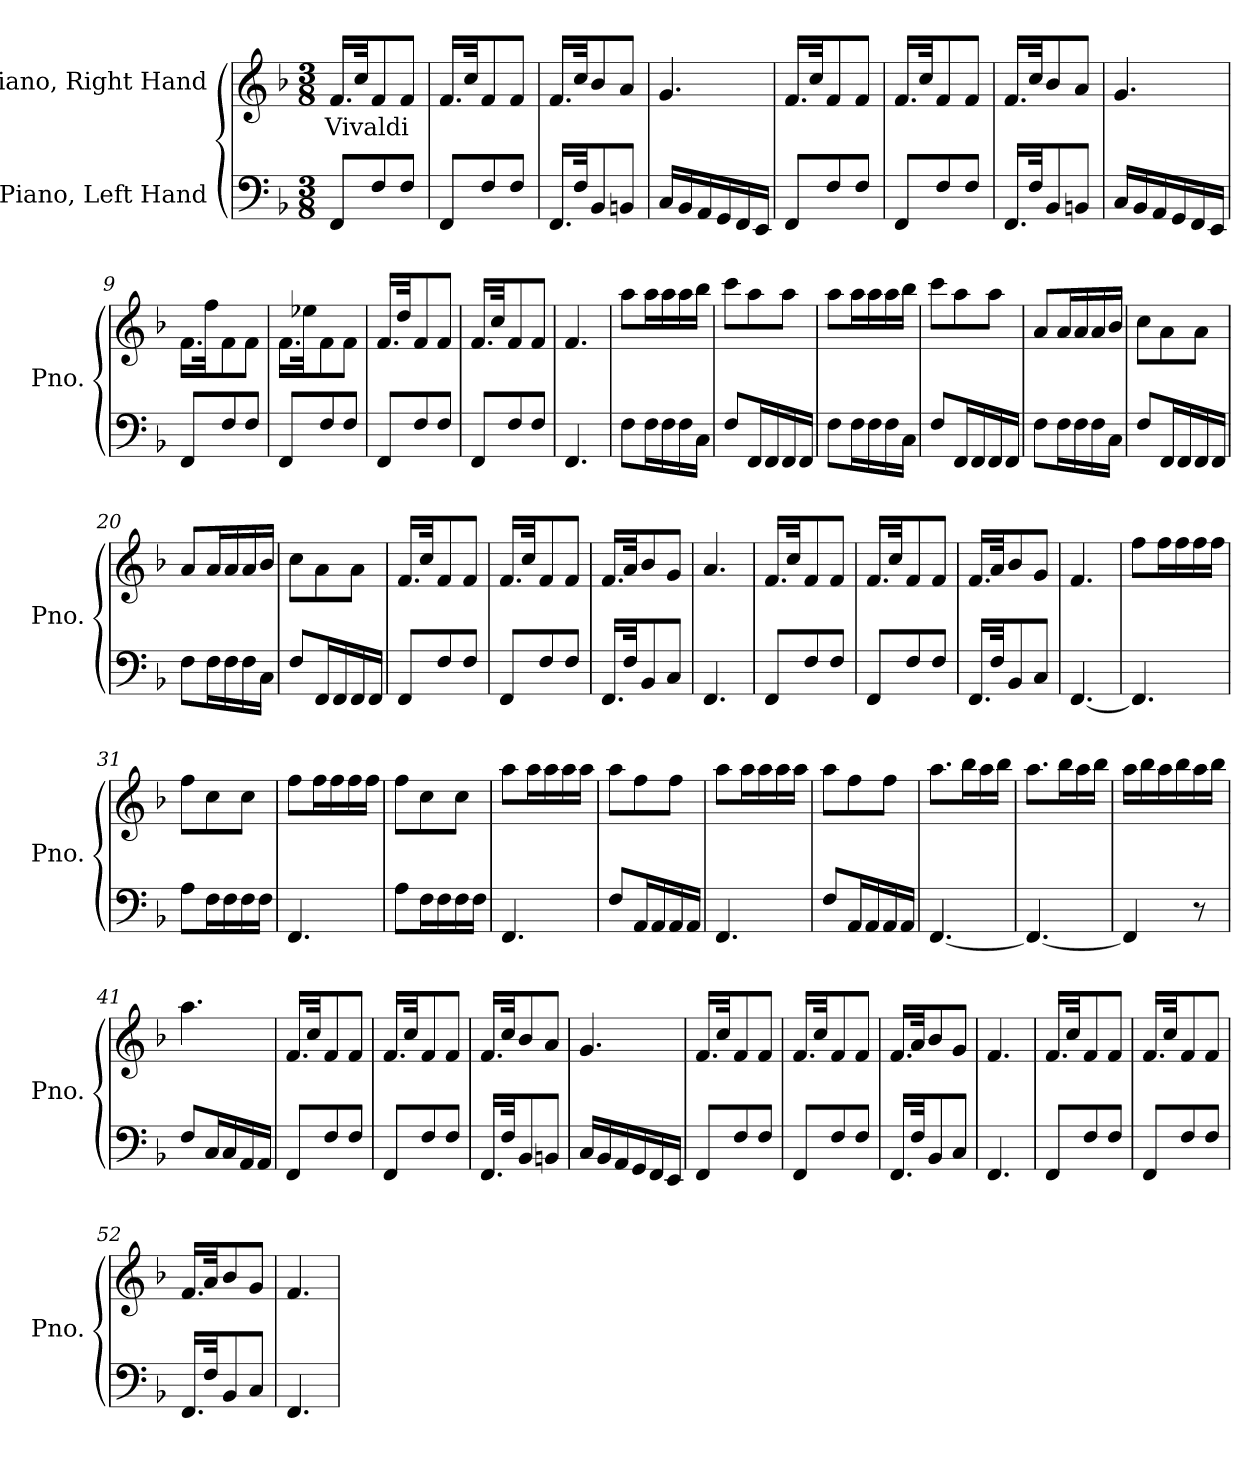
**kern	**kern	**text
*part2	*part1	*part1
*staff2	*staff1	*staff1
*I"Piano, Left Hand	*I"Piano, Right Hand	*
*I'Pno.	*I'Pno.	*
*clefF4	*clefG2	*
*k[b-]	*k[b-]	*
*M3/8	*M3/8	*
*MM58	*MM58	*
=1	=1	=1
!	!	!LO:LY:b
8FF/L	16.f/LL	Vivaldi
.	32cc/JK	.
8F/	8f/	.
8F/J	8f/J	.
=2	=2	=2
8FF/L	16.f/LL	.
.	32cc/JK	.
8F/	8f/	.
8F/J	8f/J	.
=3	=3	=3
16.FF/LL	16.f/LL	.
32F/JK	32cc/JK	.
8BB-/	8b-/	.
8BBn/J	8a/J	.
=4	=4	=4
16C/LL	4.g/	.
16BB-/	.	.
16AA/	.	.
16GG/	.	.
16FF/	.	.
16EE/JJ	.	.
=5	=5	=5
8FF/L	16.f/LL	.
.	32cc/JK	.
8F/	8f/	.
8F/J	8f/J	.
=6	=6	=6
8FF/L	16.f/LL	.
.	32cc/JK	.
8F/	8f/	.
8F/J	8f/J	.
!!LO:LB:g=z
=7	=7	=7
16.FF/LL	16.f/LL	.
32F/JK	32cc/JK	.
8BB-/	8b-/	.
8BBn/J	8a/J	.
=8	=8	=8
16C/LL	4.g/	.
16BB-/	.	.
16AA/	.	.
16GG/	.	.
16FF/	.	.
16EE/JJ	.	.
=9	=9	=9
8FF/L	16.f\LL	.
.	32ff\JK	.
8F/	8f\	.
8F/J	8f\J	.
=10	=10	=10
8FF/L	16.f\LL	.
.	32ee-X\JK	.
8F/	8f\	.
8F/J	8f\J	.
=11	=11	=11
8FF/L	16.f/LL	.
.	32dd/JK	.
8F/	8f/	.
8F/J	8f/J	.
=12	=12	=12
8FF/L	16.f/LL	.
.	32cc/JK	.
8F/	8f/	.
8F/J	8f/J	.
=13	=13	=13
4.FF/	4.f/	.
!!LO:LB:g=z
=14	=14	=14
8F\L	8aa\L	.
16F\L	16aa\L	.
16F\	16aa\	.
16F\	16aa\	.
16C\JJ	16bb-\JJ	.
=15	=15	=15
8F/L	8ccc\L	.
16FF/L	8aa\	.
16FF/	.	.
16FF/	8aa\J	.
16FF/JJ	.	.
=16	=16	=16
8F\L	8aa\L	.
16F\L	16aa\L	.
16F\	16aa\	.
16F\	16aa\	.
16C\JJ	16bb-\JJ	.
=17	=17	=17
8F/L	8ccc\L	.
16FF/L	8aa\	.
16FF/	.	.
16FF/	8aa\J	.
16FF/JJ	.	.
=18	=18	=18
8F\L	8a/L	.
16F\L	16a/L	.
16F\	16a/	.
16F\	16a/	.
16C\JJ	16b-/JJ	.
=19	=19	=19
8F/L	8cc\L	.
16FF/L	8a\	.
16FF/	.	.
16FF/	8a\J	.
16FF/JJ	.	.
!!LO:LB:g=z
=20	=20	=20
8F\L	8a/L	.
16F\L	16a/L	.
16F\	16a/	.
16F\	16a/	.
16C\JJ	16b-/JJ	.
=21	=21	=21
8F/L	8cc\L	.
16FF/L	8a\	.
16FF/	.	.
16FF/	8a\J	.
16FF/JJ	.	.
=22	=22	=22
8FF/L	16.f/LL	.
.	32cc/JK	.
8F/	8f/	.
8F/J	8f/J	.
=23	=23	=23
8FF/L	16.f/LL	.
.	32cc/JK	.
8F/	8f/	.
8F/J	8f/J	.
=24	=24	=24
16.FF/LL	16.f/LL	.
32F/JK	32a/JK	.
8BB-/	8b-/	.
8C/J	8g/J	.
=25	=25	=25
4.FF/	4.a/	.
=26	=26	=26
8FF/L	16.f/LL	.
.	32cc/JK	.
8F/	8f/	.
8F/J	8f/J	.
=27	=27	=27
8FF/L	16.f/LL	.
.	32cc/JK	.
8F/	8f/	.
8F/J	8f/J	.
!!LO:LB:g=z
=28	=28	=28
16.FF/LL	16.f/LL	.
32F/JK	32a/JK	.
8BB-/	8b-/	.
8C/J	8g/J	.
=29	=29	=29
[4.FF/	4.f/	.
=30	=30	=30
4.FF/]	8ff\L	.
.	16ff\L	.
.	16ff\	.
.	16ff\	.
.	16ff\JJ	.
=31	=31	=31
8A\L	8ff\L	.
16F\L	8cc\	.
16F\	.	.
16F\	8cc\J	.
16F\JJ	.	.
=32	=32	=32
4.FF/	8ff\L	.
.	16ff\L	.
.	16ff\	.
.	16ff\	.
.	16ff\JJ	.
=33	=33	=33
8A\L	8ff\L	.
16F\L	8cc\	.
16F\	.	.
16F\	8cc\J	.
16F\JJ	.	.
=34	=34	=34
4.FF/	8aa\L	.
.	16aa\L	.
.	16aa\	.
.	16aa\	.
.	16aa\JJ	.
!!LO:LB:g=z
=35	=35	=35
8F/L	8aa\L	.
16AA/L	8ff\	.
16AA/	.	.
16AA/	8ff\J	.
16AA/JJ	.	.
=36	=36	=36
4.FF/	8aa\L	.
.	16aa\L	.
.	16aa\	.
.	16aa\	.
.	16aa\JJ	.
=37	=37	=37
8F/L	8aa\L	.
16AA/L	8ff\	.
16AA/	.	.
16AA/	8ff\J	.
16AA/JJ	.	.
=38	=38	=38
[4.FF/	8.aa\L	.
.	16bb-\L	.
.	16aa\	.
.	16bb-\JJ	.
=39	=39	=39
4.FF/_	8.aa\L	.
.	16bb-\L	.
.	16aa\	.
.	16bb-\JJ	.
=40	=40	=40
4FF/]	16aa\LL	.
.	16bb-\	.
.	16aa\	.
.	16bb-\	.
8r	16aa\	.
.	16bb-\JJ	.
!!LO:PB:g=z
=41	=41	=41
8F/L	4.aa\	.
16C/L	.	.
16C/	.	.
16AA/	.	.
16AA/JJ	.	.
=42	=42	=42
8FF/L	16.f/LL	.
.	32cc/JK	.
8F/	8f/	.
8F/J	8f/J	.
=43	=43	=43
8FF/L	16.f/LL	.
.	32cc/JK	.
8F/	8f/	.
8F/J	8f/J	.
=44	=44	=44
16.FF/LL	16.f/LL	.
32F/JK	32cc/JK	.
8BB-/	8b-/	.
8BBn/J	8a/J	.
=45	=45	=45
16C/LL	4.g/	.
16BB-/	.	.
16AA/	.	.
16GG/	.	.
16FF/	.	.
16EE/JJ	.	.
=46	=46	=46
8FF/L	16.f/LL	.
.	32cc/JK	.
8F/	8f/	.
8F/J	8f/J	.
=47	=47	=47
8FF/L	16.f/LL	.
.	32cc/JK	.
8F/	8f/	.
8F/J	8f/J	.
!!LO:LB:g=z
=48	=48	=48
16.FF/LL	16.f/LL	.
32F/JK	32a/JK	.
8BB-/	8b-/	.
8C/J	8g/J	.
=49	=49	=49
4.FF/	4.f/	.
=50	=50	=50
8FF/L	16.f/LL	.
.	32cc/JK	.
8F/	8f/	.
8F/J	8f/J	.
=51	=51	=51
8FF/L	16.f/LL	.
.	32cc/JK	.
8F/	8f/	.
8F/J	8f/J	.
=52	=52	=52
16.FF/LL	16.f/LL	.
32F/JK	32a/JK	.
8BB-/	8b-/	.
8C/J	8g/J	.
=53	=53	=53
4.FF/	4.f/	.
=	=	=
*-	*-	*-
